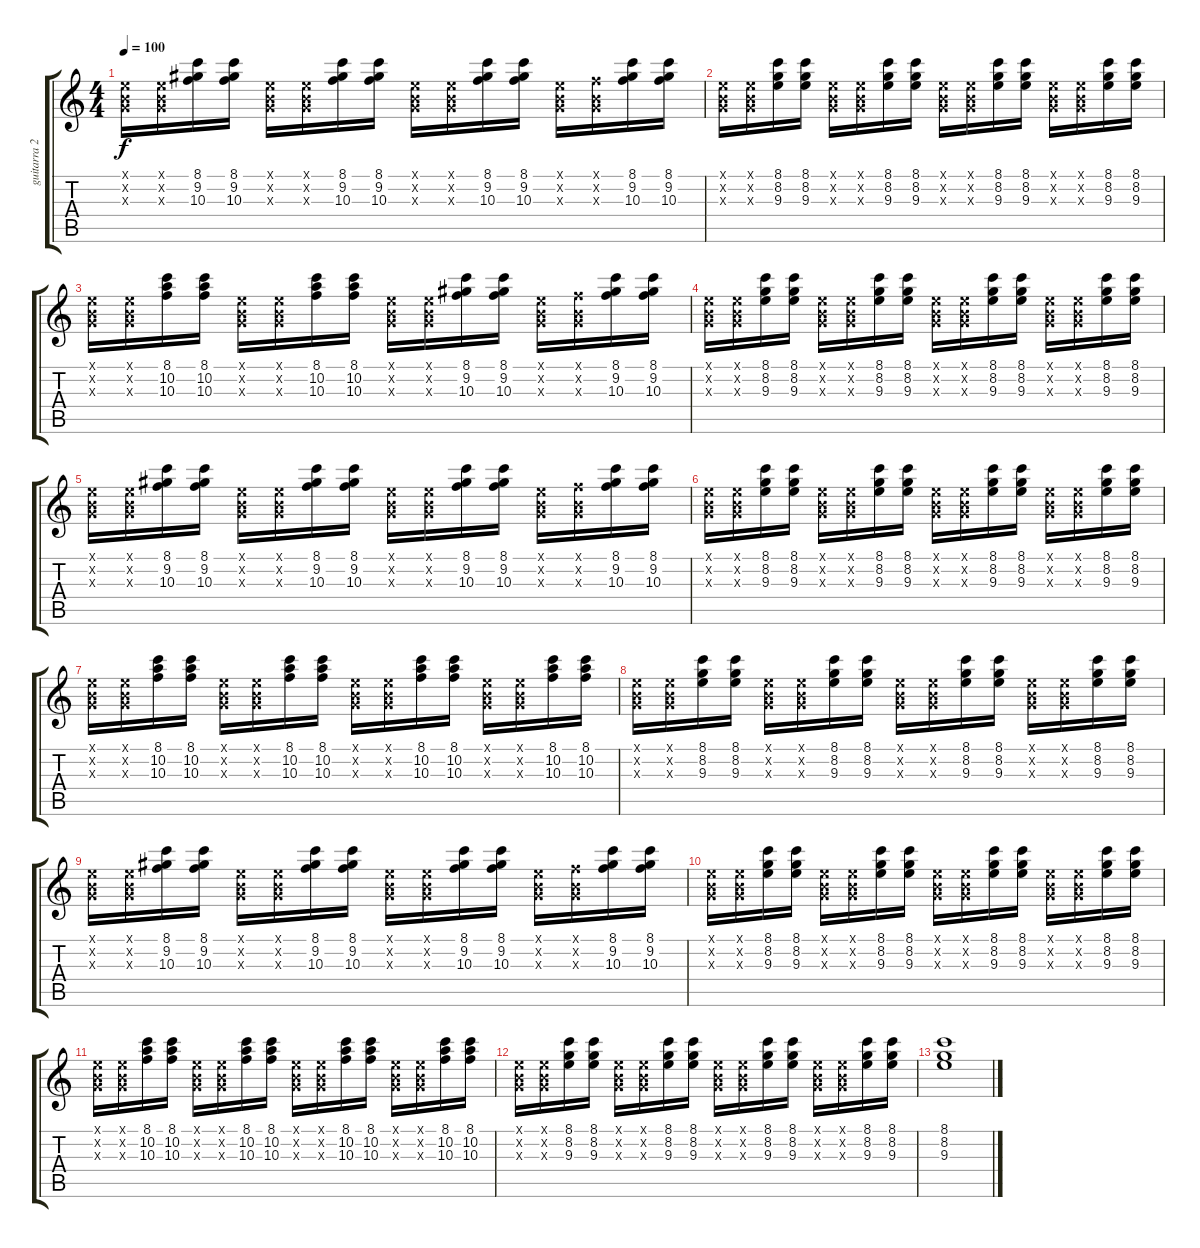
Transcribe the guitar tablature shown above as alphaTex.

\track ("guitarra 2" "guitarra 2") {instrument acousticguitarnylon}
\staff {score tabs}
\tuning (E4 B3 G3 D3 A2 E2) {hide}
\ts (4 4)
\tempo 100
\clef g2
\ks c
(0.1{x} 0.2{x} 0.3{x}).16{dy f} (0.1{x} 0.2{x} 0.3{x}).16 (8.1 9.2 10.3).16 (8.1 9.2 10.3).16 (0.1{x} 0.2{x} 0.3{x}).16 (0.1{x} 0.2{x} 0.3{x}).16 (8.1 9.2 10.3).16 (8.1 9.2 10.3).16 (0.1{x} 0.2{x} 0.3{x}).16 (0.1{x} 0.2{x} 0.3{x}).16 (8.1 9.2 10.3).16 (8.1 9.2 10.3).16 (0.1{x} 0.2{x} 0.3{x}).16 (1.1{x} 0.2{x} 0.3{x}).16 (8.1 9.2 10.3).16 (8.1 9.2 10.3).16 |
(0.1{x} 0.2{x} 0.3{x}).16 (0.1{x} 0.2{x} 0.3{x}).16 (8.1 8.2 9.3).16 (8.1 8.2 9.3).16 (0.1{x} 0.2{x} 0.3{x}).16 (0.1{x} 0.2{x} 0.3{x}).16 (8.1 8.2 9.3).16 (8.1 8.2 9.3).16 (0.1{x} 0.2{x} 0.3{x}).16 (0.1{x} 0.2{x} 0.3{x}).16 (8.1 8.2 9.3).16 (8.1 8.2 9.3).16 (0.1{x} 0.2{x} 0.3{x}).16 (0.1{x} 0.2{x} 0.3{x}).16 (8.1 8.2 9.3).16 (8.1 8.2 9.3).16 |
(0.1{x} 0.2{x} 0.3{x}).16 (0.1{x} 0.2{x} 0.3{x}).16 (8.1 10.2 10.3).16 (8.1 10.2 10.3).16 (0.1{x} 0.2{x} 0.3{x}).16 (0.1{x} 0.2{x} 0.3{x}).16 (8.1 10.2 10.3).16 (8.1 10.2 10.3).16 (0.1{x} 0.2{x} 0.3{x}).16 (0.1{x} 0.2{x} 0.3{x}).16 (8.1 9.2 10.3).16 (8.1 9.2 10.3).16 (0.1{x} 0.2{x} 0.3{x}).16 (1.1{x} 0.2{x} 0.3{x}).16 (8.1 9.2 10.3).16 (8.1 9.2 10.3).16 |
(0.1{x} 0.2{x} 0.3{x}).16 (0.1{x} 0.2{x} 0.3{x}).16 (8.1 8.2 9.3).16 (8.1 8.2 9.3).16 (0.1{x} 0.2{x} 0.3{x}).16 (0.1{x} 0.2{x} 0.3{x}).16 (8.1 8.2 9.3).16 (8.1 8.2 9.3).16 (0.1{x} 0.2{x} 0.3{x}).16 (0.1{x} 0.2{x} 0.3{x}).16 (8.1 8.2 9.3).16 (8.1 8.2 9.3).16 (0.1{x} 0.2{x} 0.3{x}).16 (0.1{x} 0.2{x} 0.3{x}).16 (8.1 8.2 9.3).16 (8.1 8.2 9.3).16 |
(0.1{x} 0.2{x} 0.3{x}).16 (0.1{x} 0.2{x} 0.3{x}).16 (8.1 9.2 10.3).16 (8.1 9.2 10.3).16 (0.1{x} 0.2{x} 0.3{x}).16 (0.1{x} 0.2{x} 0.3{x}).16 (8.1 9.2 10.3).16 (8.1 9.2 10.3).16 (0.1{x} 0.2{x} 0.3{x}).16 (0.1{x} 0.2{x} 0.3{x}).16 (8.1 9.2 10.3).16 (8.1 9.2 10.3).16 (0.1{x} 0.2{x} 0.3{x}).16 (1.1{x} 0.2{x} 0.3{x}).16 (8.1 9.2 10.3).16 (8.1 9.2 10.3).16 |
(0.1{x} 0.2{x} 0.3{x}).16 (0.1{x} 0.2{x} 0.3{x}).16 (8.1 8.2 9.3).16 (8.1 8.2 9.3).16 (0.1{x} 0.2{x} 0.3{x}).16 (0.1{x} 0.2{x} 0.3{x}).16 (8.1 8.2 9.3).16 (8.1 8.2 9.3).16 (0.1{x} 0.2{x} 0.3{x}).16 (0.1{x} 0.2{x} 0.3{x}).16 (8.1 8.2 9.3).16 (8.1 8.2 9.3).16 (0.1{x} 0.2{x} 0.3{x}).16 (0.1{x} 0.2{x} 0.3{x}).16 (8.1 8.2 9.3).16 (8.1 8.2 9.3).16 |
(0.1{x} 0.2{x} 0.3{x}).16 (0.1{x} 0.2{x} 0.3{x}).16 (8.1 10.2 10.3).16 (8.1 10.2 10.3).16 (0.1{x} 0.2{x} 0.3{x}).16 (0.1{x} 0.2{x} 0.3{x}).16 (8.1 10.2 10.3).16 (8.1 10.2 10.3).16 (0.1{x} 0.2{x} 0.3{x}).16 (0.1{x} 0.2{x} 0.3{x}).16 (8.1 10.2 10.3).16 (8.1 10.2 10.3).16 (0.1{x} 0.2{x} 0.3{x}).16 (0.1{x} 0.2{x} 0.3{x}).16 (8.1 10.2 10.3).16 (8.1 10.2 10.3).16 |
(0.1{x} 0.2{x} 0.3{x}).16 (0.1{x} 0.2{x} 0.3{x}).16 (8.1 8.2 9.3).16 (8.1 8.2 9.3).16 (0.1{x} 0.2{x} 0.3{x}).16 (0.1{x} 0.2{x} 0.3{x}).16 (8.1 8.2 9.3).16 (8.1 8.2 9.3).16 (0.1{x} 0.2{x} 0.3{x}).16 (0.1{x} 0.2{x} 0.3{x}).16 (8.1 8.2 9.3).16 (8.1 8.2 9.3).16 (0.1{x} 0.2{x} 0.3{x}).16 (0.1{x} 0.2{x} 0.3{x}).16 (8.1 8.2 9.3).16 (8.1 8.2 9.3).16 |
(0.1{x} 0.2{x} 0.3{x}).16 (0.1{x} 0.2{x} 0.3{x}).16 (8.1 9.2 10.3).16 (8.1 9.2 10.3).16 (0.1{x} 0.2{x} 0.3{x}).16 (0.1{x} 0.2{x} 0.3{x}).16 (8.1 9.2 10.3).16 (8.1 9.2 10.3).16 (0.1{x} 0.2{x} 0.3{x}).16 (0.1{x} 0.2{x} 0.3{x}).16 (8.1 9.2 10.3).16 (8.1 9.2 10.3).16 (0.1{x} 0.2{x} 0.3{x}).16 (1.1{x} 0.2{x} 0.3{x}).16 (8.1 9.2 10.3).16 (8.1 9.2 10.3).16 |
(0.1{x} 0.2{x} 0.3{x}).16 (0.1{x} 0.2{x} 0.3{x}).16 (8.1 8.2 9.3).16 (8.1 8.2 9.3).16 (0.1{x} 0.2{x} 0.3{x}).16 (0.1{x} 0.2{x} 0.3{x}).16 (8.1 8.2 9.3).16 (8.1 8.2 9.3).16 (0.1{x} 0.2{x} 0.3{x}).16 (0.1{x} 0.2{x} 0.3{x}).16 (8.1 8.2 9.3).16 (8.1 8.2 9.3).16 (0.1{x} 0.2{x} 0.3{x}).16 (0.1{x} 0.2{x} 0.3{x}).16 (8.1 8.2 9.3).16 (8.1 8.2 9.3).16 |
(0.1{x} 0.2{x} 0.3{x}).16 (0.1{x} 0.2{x} 0.3{x}).16 (8.1 10.2 10.3).16 (8.1 10.2 10.3).16 (0.1{x} 0.2{x} 0.3{x}).16 (0.1{x} 0.2{x} 0.3{x}).16 (8.1 10.2 10.3).16 (8.1 10.2 10.3).16 (0.1{x} 0.2{x} 0.3{x}).16 (0.1{x} 0.2{x} 0.3{x}).16 (8.1 10.2 10.3).16 (8.1 10.2 10.3).16 (0.1{x} 0.2{x} 0.3{x}).16 (0.1{x} 0.2{x} 0.3{x}).16 (8.1 10.2 10.3).16 (8.1 10.2 10.3).16 |
(0.1{x} 0.2{x} 0.3{x}).16 (0.1{x} 0.2{x} 0.3{x}).16 (8.1 8.2 9.3).16 (8.1 8.2 9.3).16 (0.1{x} 0.2{x} 0.3{x}).16 (0.1{x} 0.2{x} 0.3{x}).16 (8.1 8.2 9.3).16 (8.1 8.2 9.3).16 (0.1{x} 0.2{x} 0.3{x}).16 (0.1{x} 0.2{x} 0.3{x}).16 (8.1 8.2 9.3).16 (8.1 8.2 9.3).16 (0.1{x} 0.2{x} 0.3{x}).16 (0.1{x} 0.2{x} 0.3{x}).16 (8.1 8.2 9.3).16 (8.1 8.2 9.3).16 |
(8.1 8.2 9.3).1
